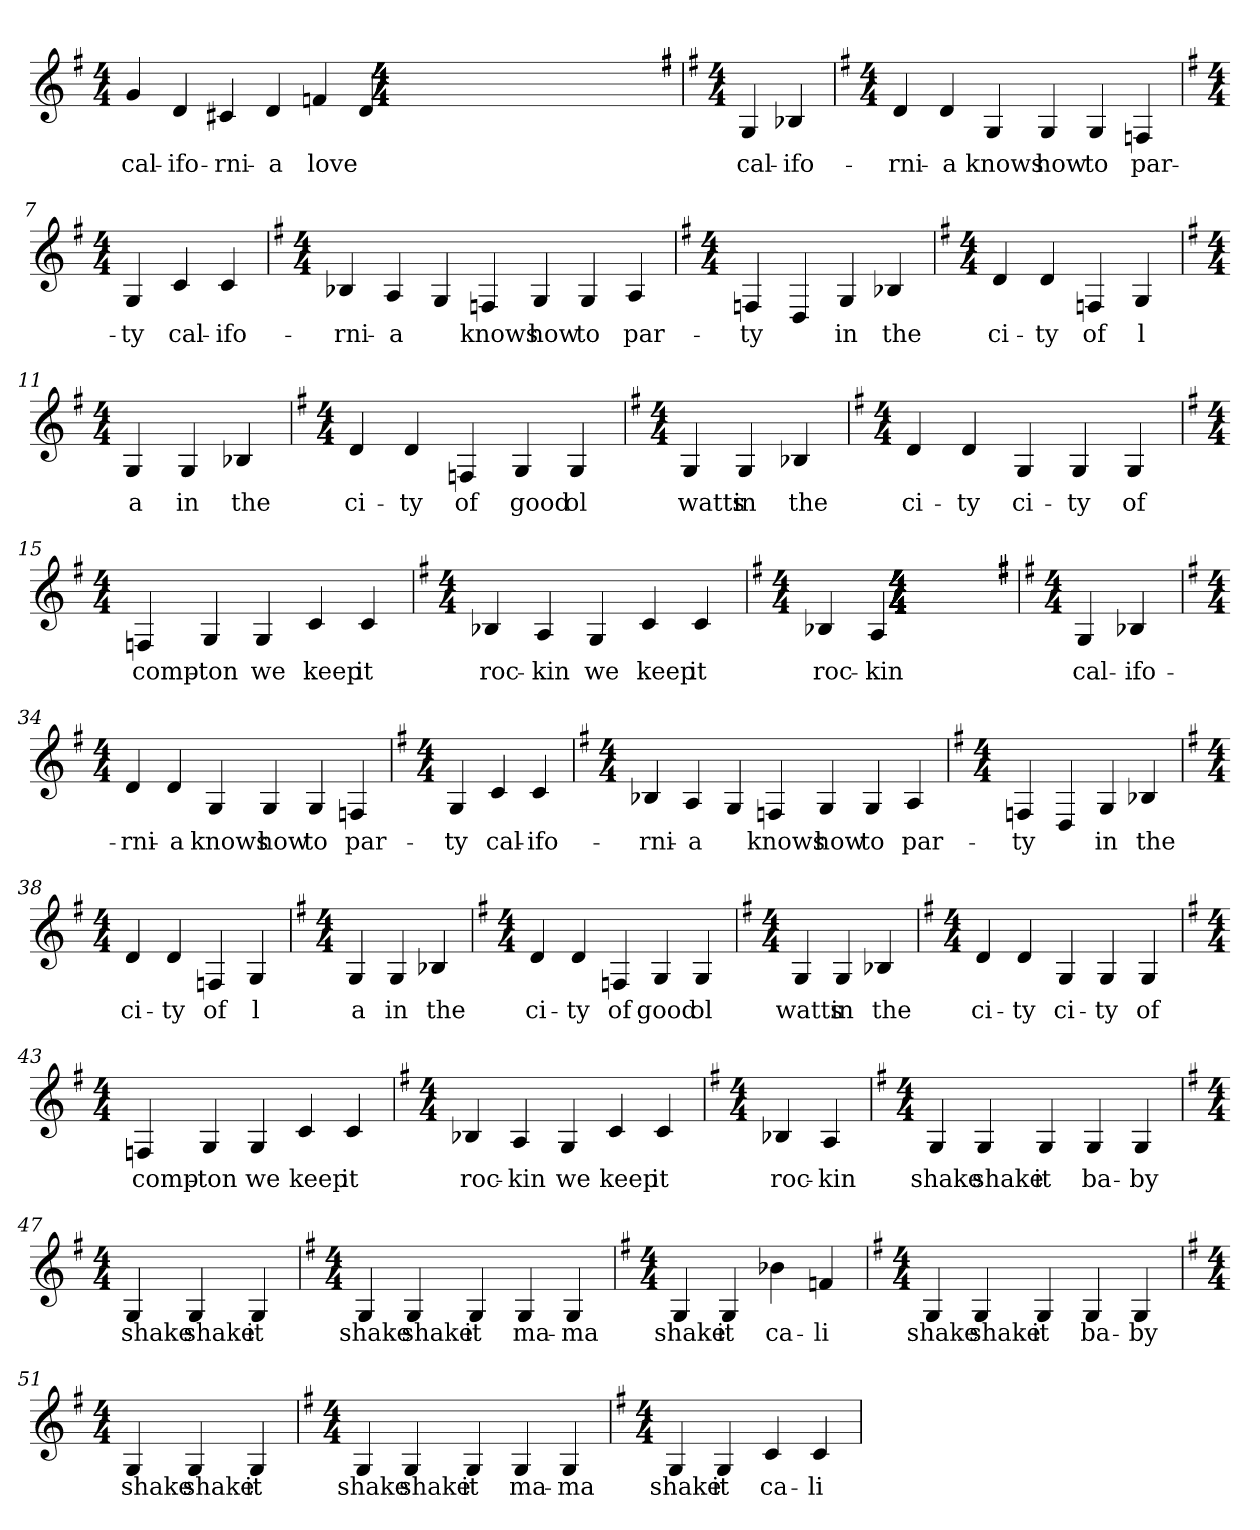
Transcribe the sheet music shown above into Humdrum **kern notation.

**kern	**text
*part1	*part1
*staff1	*staff1
*k[f#]	*
*G:	*
*M4/4	*
=1	=1
4g	cal-
4d	-ifo-
4c#X	-rni-
4d	-a
4fn	love
4d	_
*k[f#]	*
*G:	*
*M4/4	*
*k[f#]	*
*G:	*
*M4/4	*
*k[f#]	*
*G:	*
*M4/4	*
=5	=5
*k[f#]	*
*G:	*
*M4/4	*
4G	cal-
4B-X	-ifo-
=6	=6
*k[f#]	*
*G:	*
*M4/4	*
4d	-rni-
4d	-a
4G	knows
4G	how
4G	to
4Fn	par-
=7	=7
*k[f#]	*
*G:	*
*M4/4	*
4G	-ty
4c	cal-
4c	-ifo-
=8	=8
*k[f#]	*
*G:	*
*M4/4	*
4B-X	-rni-
4A	-a
4G	_
4Fn	knows
4G	how
4G	to
4A	par-
=9	=9
*k[f#]	*
*G:	*
*M4/4	*
4Fn	-ty
4D	_
4G	in
4B-X	the
=10	=10
*k[f#]	*
*G:	*
*M4/4	*
4d	ci-
4d	-ty
4Fn	of
4G	l
=11	=11
*k[f#]	*
*G:	*
*M4/4	*
4G	a
4G	in
4B-X	the
=12	=12
*k[f#]	*
*G:	*
*M4/4	*
4d	ci-
4d	-ty
4Fn	of
4G	good
4G	ol
=13	=13
*k[f#]	*
*G:	*
*M4/4	*
4G	watts
4G	in
4B-X	the
=14	=14
*k[f#]	*
*G:	*
*M4/4	*
4d	ci-
4d	-ty
4G	ci-
4G	-ty
4G	of
=15	=15
*k[f#]	*
*G:	*
*M4/4	*
4Fn	comp-
4G	-ton
4G	we
4c	keep
4c	it
=16	=16
*k[f#]	*
*G:	*
*M4/4	*
4B-X	roc-
4A	-kin
4G	we
4c	keep
4c	it
=17	=17
*k[f#]	*
*G:	*
*M4/4	*
4B-X	roc-
4A	-kin
*k[f#]	*
*G:	*
*M4/4	*
*k[f#]	*
*G:	*
*M4/4	*
*k[f#]	*
*G:	*
*M4/4	*
*k[f#]	*
*G:	*
*M4/4	*
*k[f#]	*
*G:	*
*M4/4	*
*k[f#]	*
*G:	*
*M4/4	*
*k[f#]	*
*G:	*
*M4/4	*
*k[f#]	*
*G:	*
*M4/4	*
*k[f#]	*
*G:	*
*M4/4	*
*k[f#]	*
*G:	*
*M4/4	*
*k[f#]	*
*G:	*
*M4/4	*
*k[f#]	*
*G:	*
*M4/4	*
*k[f#]	*
*G:	*
*M4/4	*
*k[f#]	*
*G:	*
*M4/4	*
*k[f#]	*
*G:	*
*M4/4	*
=33	=33
*k[f#]	*
*G:	*
*M4/4	*
4G	cal-
4B-X	-ifo-
=34	=34
*k[f#]	*
*G:	*
*M4/4	*
4d	-rni-
4d	-a
4G	knows
4G	how
4G	to
4Fn	par-
=35	=35
*k[f#]	*
*G:	*
*M4/4	*
4G	-ty
4c	cal-
4c	-ifo-
=36	=36
*k[f#]	*
*G:	*
*M4/4	*
4B-X	-rni-
4A	-a
4G	_
4Fn	knows
4G	how
4G	to
4A	par-
=37	=37
*k[f#]	*
*G:	*
*M4/4	*
4Fn	-ty
4D	_
4G	in
4B-X	the
=38	=38
*k[f#]	*
*G:	*
*M4/4	*
4d	ci-
4d	-ty
4Fn	of
4G	l
=39	=39
*k[f#]	*
*G:	*
*M4/4	*
4G	a
4G	in
4B-X	the
=40	=40
*k[f#]	*
*G:	*
*M4/4	*
4d	ci-
4d	-ty
4Fn	of
4G	good
4G	ol
=41	=41
*k[f#]	*
*G:	*
*M4/4	*
4G	watts
4G	in
4B-X	the
=42	=42
*k[f#]	*
*G:	*
*M4/4	*
4d	ci-
4d	-ty
4G	ci-
4G	-ty
4G	of
=43	=43
*k[f#]	*
*G:	*
*M4/4	*
4Fn	comp-
4G	-ton
4G	we
4c	keep
4c	it
=44	=44
*k[f#]	*
*G:	*
*M4/4	*
4B-X	roc-
4A	-kin
4G	we
4c	keep
4c	it
=45	=45
*k[f#]	*
*G:	*
*M4/4	*
4B-X	roc-
4A	-kin
=46	=46
*k[f#]	*
*G:	*
*M4/4	*
4G	shake
4G	shake
4G	it
4G	ba-
4G	-by
=47	=47
*k[f#]	*
*G:	*
*M4/4	*
4G	shake
4G	shake
4G	it
=48	=48
*k[f#]	*
*G:	*
*M4/4	*
4G	shake
4G	shake
4G	it
4G	ma-
4G	-ma
=49	=49
*k[f#]	*
*G:	*
*M4/4	*
4G	shake
4G	it
4b-X	ca-
4fn	-li
=50	=50
*k[f#]	*
*G:	*
*M4/4	*
4G	shake
4G	shake
4G	it
4G	ba-
4G	-by
=51	=51
*k[f#]	*
*G:	*
*M4/4	*
4G	shake
4G	shake
4G	it
=52	=52
*k[f#]	*
*G:	*
*M4/4	*
4G	shake
4G	shake
4G	it
4G	ma-
4G	-ma
=53	=53
*k[f#]	*
*G:	*
*M4/4	*
4G	shake
4G	it
4c	ca-
4c	-li
=	=
*-	*-
